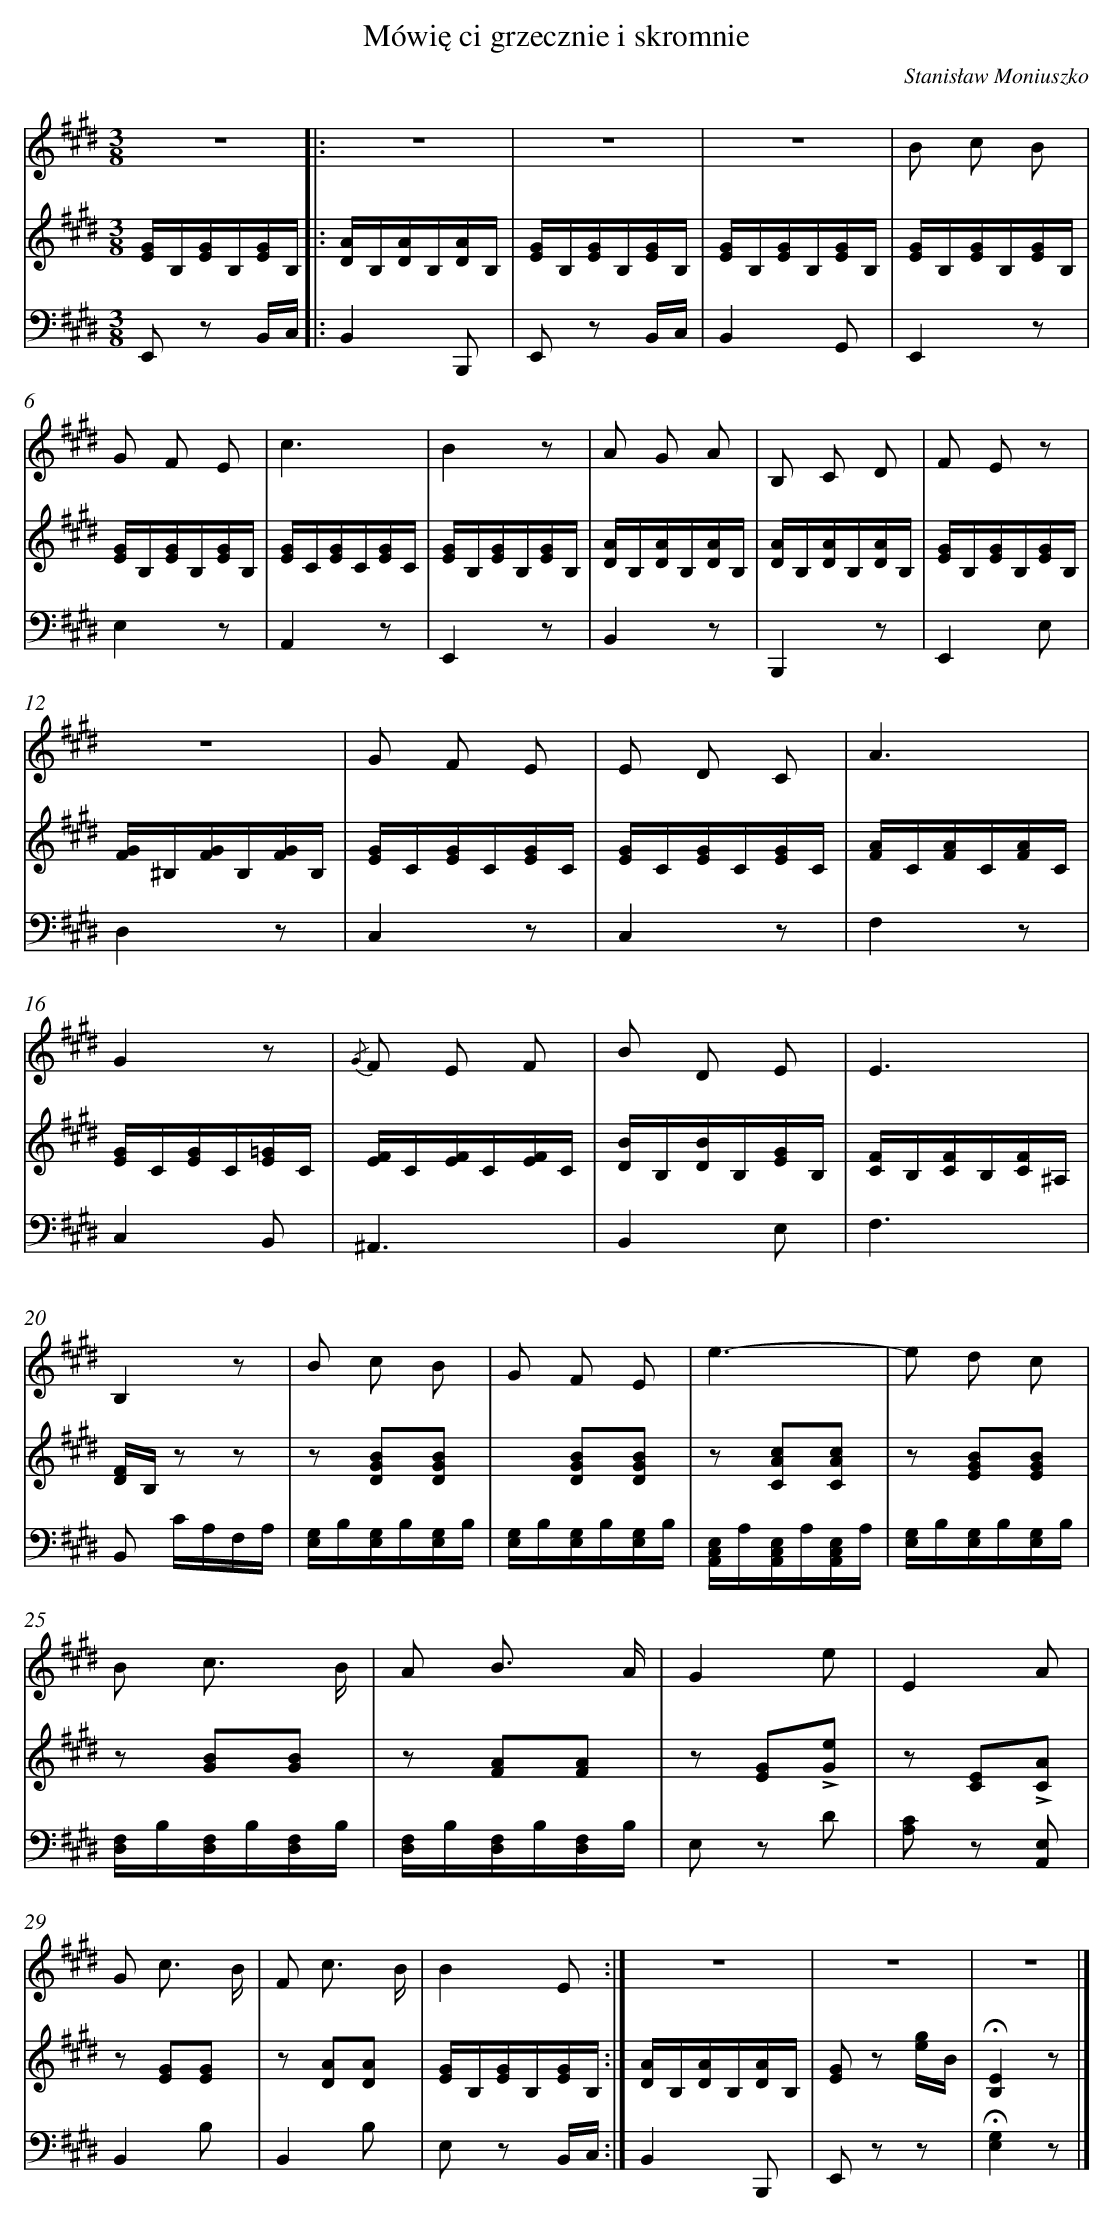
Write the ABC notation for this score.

X:1
T: Mówię ci grzecznie i skromnie
C: Stanisław Moniuszko
L: 1/16
M: 3/8
V: 1 clef=treble
V: 2 clef=treble
V: 3 clef=bass
K: E
[V:1] z6 ]|:
[V:2] [EG]B,[EG]B,[EG]B, ]|:
[V:3] E,,2 z2 B,,C, ]|:
[V:1] z6 |
[V:2] [DA]B,[DA]B,[DA]B, |
[V:3] B,,4B,,,2 |
[V:1] z6 |
[V:2] [EG]B,[EG]B,[EG]B, |
[V:3] E,,2 z2 B,,C, |
[V:1] z6 |
[V:2] [EG]B,[EG]B,[EG]B, |
[V:3] B,,4G,,2 |
[V:1] B2 c2 B2 |
[V:2] [EG]B,[EG]B,[EG]B, |
[V:3] E,,4z2 |
[V:1] G2 F2 E2 |
[V:2] [EG]B,[EG]B,[EG]B, |
[V:3] E,4z2 |
[V:1] c6 |
[V:2] [EG]C[EG]C[EG]C |
[V:3] A,,4z2 |
[V:1] B4z2 |
[V:2] [EG]B,[EG]B,[EG]B, |
[V:3] E,,4z2 |
[V:1] A2 G2 A2 |
[V:2] [DA]B,[DA]B,[DA]B, |
[V:3] B,,4z2 |
[V:1] B,2 C2 D2 |
[V:2] [DA]B,[DA]B,[DA]B, |
[V:3] B,,,4z2 |
[V:1] F2 E2 z2 |
[V:2] [EG]B,[EG]B,[EG]B, |
[V:3] E,,4E,2 |
[V:1] z6 |
[V:2] [FG]^B,[FG]B,[FG]B, |
[V:3] D,4z2 |
[V:1] G2 F2 E2 |
[V:2] [EG]C[EG]C[EG]C |
[V:3] C,4z2 |
[V:1] E2 D2 C2 |
[V:2] [EG]C[EG]C[EG]C |
[V:3] C,4z2 |
[V:1] A6 |
[V:2] [FA]C[FA]C[FA]C |
[V:3] F,4z2 |
[V:1] G4z2 |
[V:2] [EG]C[EG]C[E=G]C |
[V:3] C,4B,,2 |
[V:1] {/G} F2 E2 F2 |
[V:2] [EF]C[EF]C[EF]C |
[V:3] ^A,,6 |
[V:1] B2 D2 E2 |
[V:2] [DB]B,[DB]B,[EG]B, |
[V:3] B,,4E,2 |
[V:1] E6 |
[V:2] [CF]B,[CF]B,[CF]^A, |
[V:3] F,6 |
[V:1] B,4z2 |
[V:2] [DF]B, z2 z2 |
[V:3] B,,2 CA,F,A, |
[V:1] B2 c2 B2 |
[V:2] z2 [D2G2B2][D2G2B2] |
[V:3] [E,G,]B,[E,G,]B,[E,G,]B, |
[V:1] G2 F2 E2 |
[V:2] x2 [D2G2B2][D2G2B2] |
[V:3] [E,G,]B,[E,G,]B,[E,G,]B, |
[V:1] e6- |
[V:2] z2 [C2A2c2][C2A2c2] |
[V:3] [A,,C,E,]A,[A,,C,E,]A,[A,,C,E,]A, |
[V:1] e2 d2 c2 |
[V:2] z2 [E2G2B2][E2G2B2] |
[V:3] [E,G,]B,[E,G,]B,[E,G,]B, |
[V:1] B2 c3 B |
[V:2] z2 [G2B2][G2B2] |
[V:3] [D,F,]B,[D,F,]B,[D,F,]B, |
[V:1] A2 B3 A |
[V:2] z2 [F2A2][F2A2] |
[V:3] [D,F,]B,[D,F,]B,[D,F,]B, |
[V:1] G4e2 |
[V:2] z2 [E2G2]!accent![G2e2] |
[V:3] E,2 z2 D2 |
[V:1] E4A2 |
[V:2] z2 [C2E2]!accent![C2A2] |
[V:3] [A,2C2] z2 [A,,2E,2] |
[V:1] G2 c3 B |
[V:2] z2 [E2G2][E2G2] |
[V:3] B,,4B,2 |
[V:1] F2 c3 B |
[V:2] z2 [D2A2][D2A2] |
[V:3] B,,4B,2 |
[V:1] B4E2 :|]
[V:2] [EG]B,[EG]B,[EG]B, :|]
[V:3] E,2 z2 B,,C, :|]
[V:1] z6 |
[V:2] [DA]B,[DA]B,[DA]B, |
[V:3] B,,4B,,,2 |
[V:1] z6 |
[V:2] [E2G2] z2 [eg]B |
[V:3] E,,2 z2 z2 |
[V:1] z6 |]
[V:2] !fermata![B,4E4]z2 |]
[V:3] !fermata![E,4G,4]z2 |]
